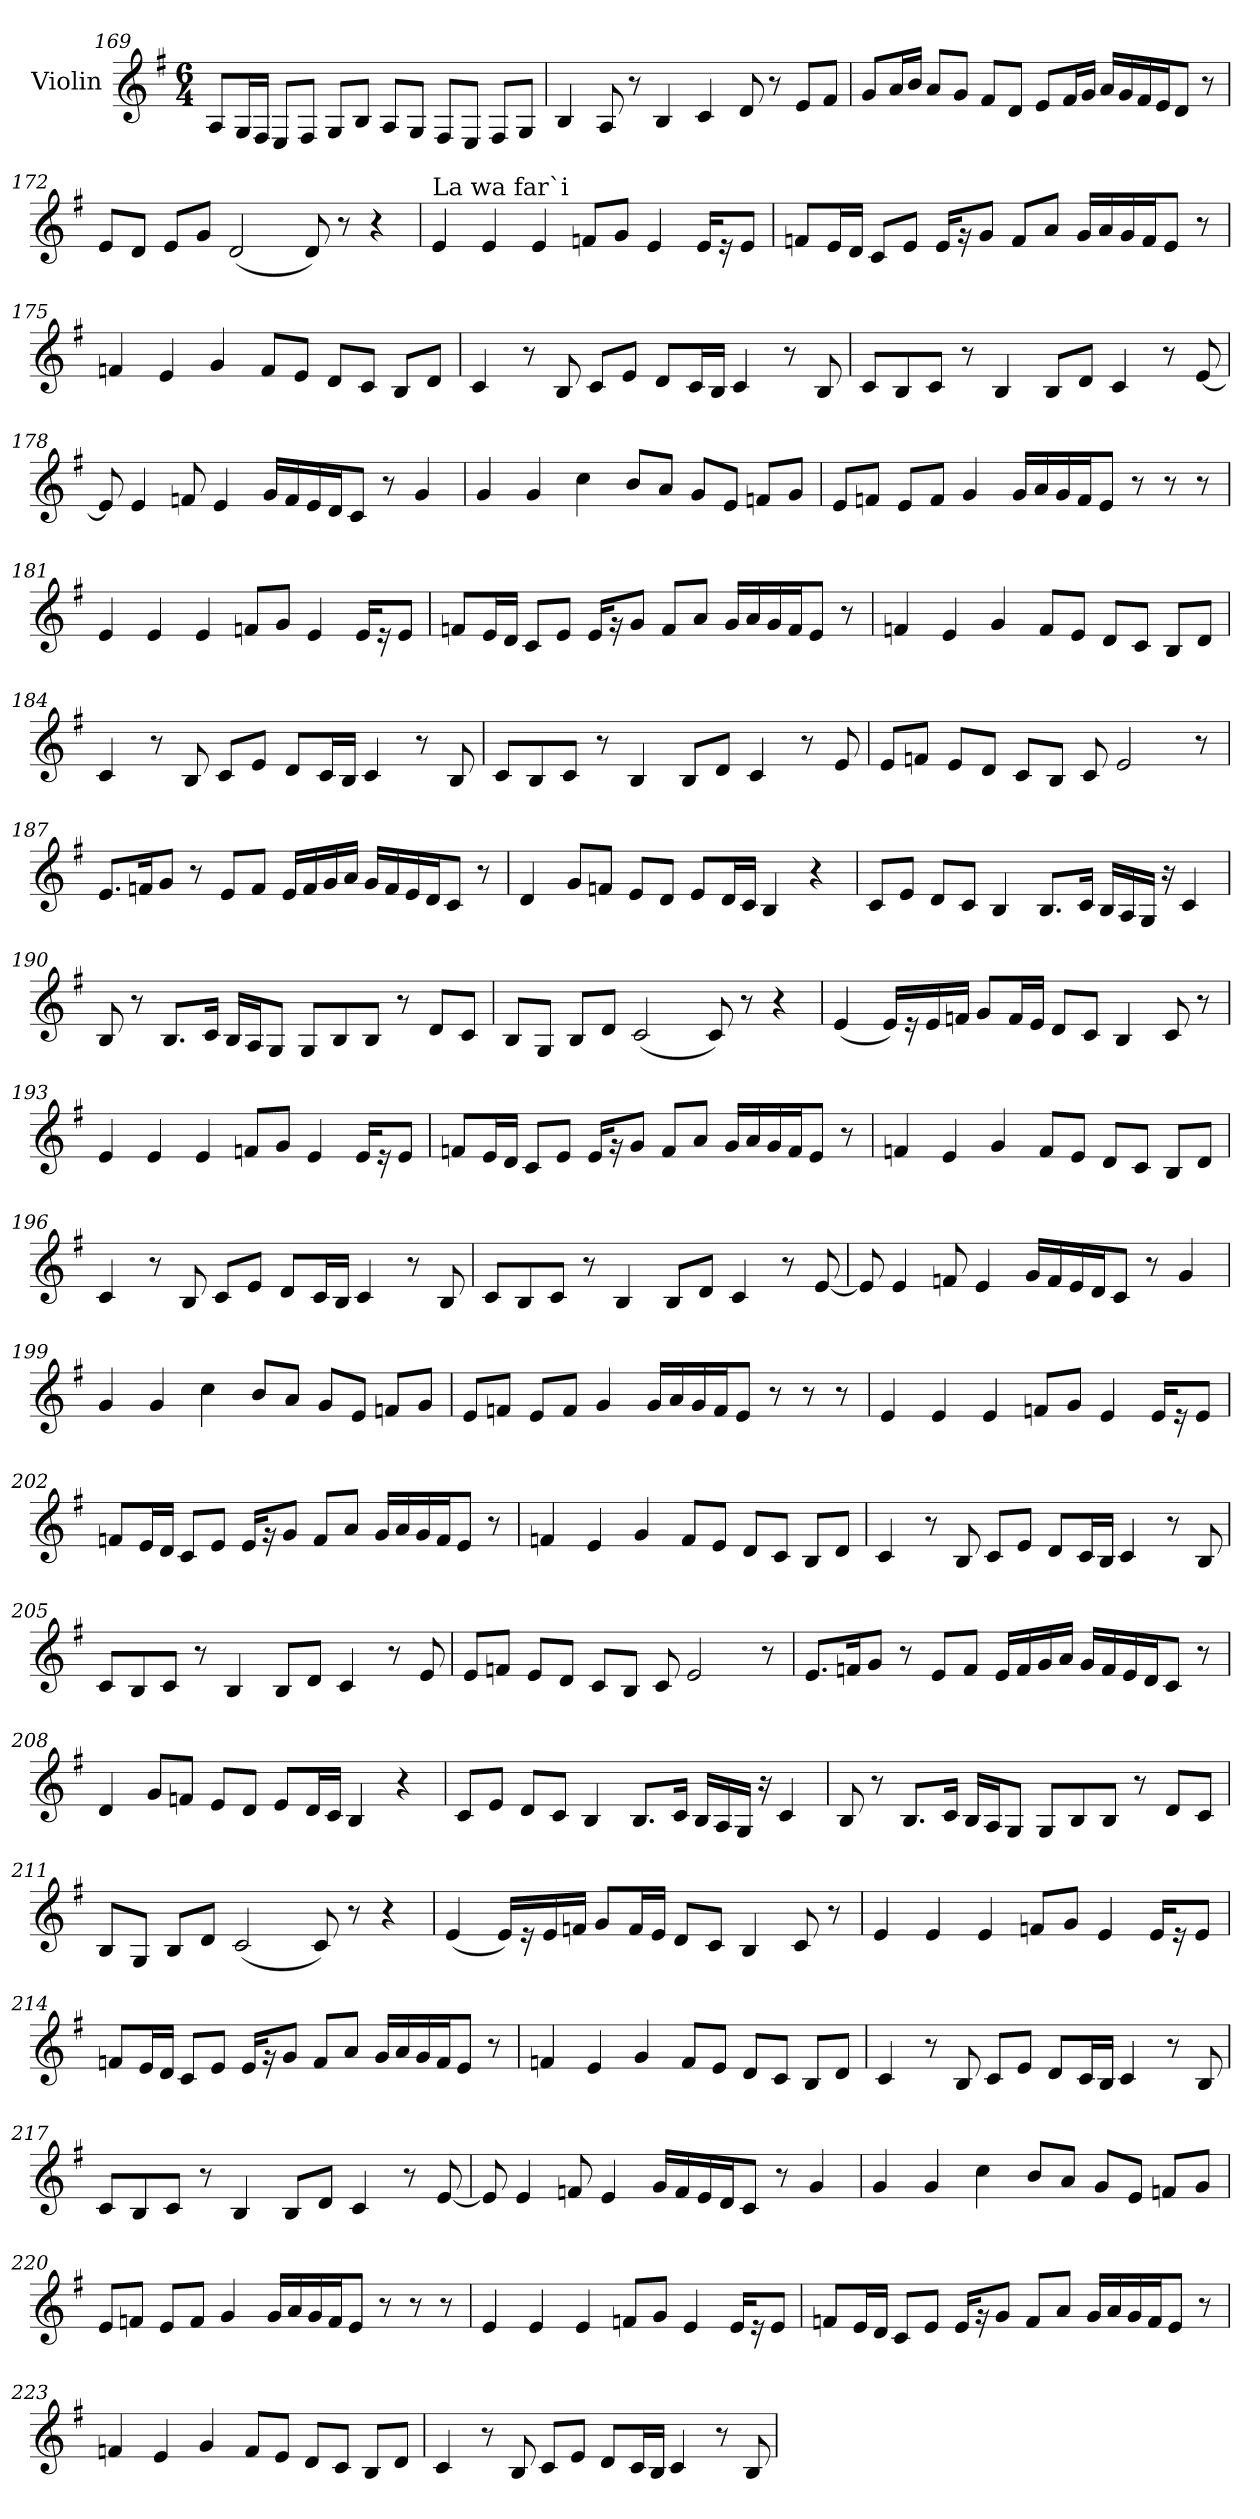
**kern
*part1
*staff1
*I"Violin
*clefG2
*k[f#]
*G:
*M6/4
=169
8A/L
16G/L
16F#/JJ
8E/L
8F#/J
8G/L
8B/J
8A/L
8G/J
8F#/L
8E/J
8F#/L
8G/J
!!LO:LB:g=z
=170
4B/
8A/
8r
4B/
4c/
8d/
8r
8e/L
8f#/J
=171
8g/L
16a/L
16b/JJ
8a/L
8g/J
8f#/L
8d/J
8e/L
16f#/L
16g/JJ
16a/LL
16g/
16f#/
16e/J
8d/J
8r
=172
8e/L
8d/J
8e/L
8g/J
(<2d/
8d/)
8r
4r
!!LO:LB:g=z
=173
!LO:TX:a:t=La wa far`i
4e/
4e/
4e/
8fn/L
8g/J
4e/
16e/KL
16r
8e/J
=174
8fn/L
16e/L
16d/JJ
8c/L
8e/J
16e/KL
16r
8g/J
8f/L
8a/J
16g/LL
16a/
16g/
16f/J
8e/J
8r
=175
4fn/
4e/
4g/
8f/L
8e/J
8d/L
8c/J
8B/L
8d/J
!!LO:LB:g=z
=176
4c/
8r
8B/
8c/L
8e/J
8d/L
16c/L
16B/JJ
4c/
8r
8B/
=177
8c/L
8B/
8c/J
8r
4B/
8B/L
8d/J
4c/
8r
[8e/
=178
8e/]
4e/
8fn/
4e/
16g/LL
16f/
16e/
16d/J
8c/J
8r
4g/
!!LO:LB:g=z
=179
4g/
4g/
4cc\
8b/L
8a/J
8g/L
8e/J
8fn/L
8g/J
=180
8e/L
8fn/J
8e/L
8f/J
4g/
16g/LL
16a/
16g/
16f/J
8e/J
8r
8r
8r
=181
4e/
4e/
4e/
8fn/L
8g/J
4e/
16e/KL
16r
8e/J
!!LO:LB:g=z
=182
8fn/L
16e/L
16d/JJ
8c/L
8e/J
16e/KL
16r
8g/J
8f/L
8a/J
16g/LL
16a/
16g/
16f/J
8e/J
8r
=183
4fn/
4e/
4g/
8f/L
8e/J
8d/L
8c/J
8B/L
8d/J
=184
4c/
8r
8B/
8c/L
8e/J
8d/L
16c/L
16B/JJ
4c/
8r
8B/
!!LO:PB:g=z
=185
8c/L
8B/
8c/J
8r
4B/
8B/L
8d/J
4c/
8r
8e/
=186
8e/L
8fn/J
8e/L
8d/J
8c/L
8B/J
8c/
2e/
8r
!!LO:LB:g=z
=187
8.e/L
16fn/K
8g/J
8r
8e/L
8f/J
16e/LL
16f/
16g/
16a/JJ
16g/LL
16f/
16e/
16d/J
8c/J
8r
!!LO:LB:g=z
=188
4d/
8g/L
8fn/J
8e/L
8d/J
8e/L
16d/L
16c/JJ
4B/
4r
=189
8c/L
8e/J
8d/L
8c/J
4B/
8.B/L
16c/Jk
16B/LL
16A/
16G/JJ
16r
4c/
!!LO:LB:g=z
=190
8B/
8r
8.B/L
16c/Jk
16B/LL
16A/J
8G/J
8G/L
8B/
8B/J
8r
8d/L
8c/J
!!LO:LB:g=z
=191
8B/L
8G/J
8B/L
8d/J
(<2c/
8c/)
8r
4r
=192
(<4e/
16e/LL)
16r
16e/
16fn/JJ
8g/L
16f/L
16e/JJ
8d/L
8c/J
4B/
8c/
8r
=193
4e/
4e/
4e/
8fn/L
8g/J
4e/
16e/KL
16r
8e/J
!!LO:LB:g=z
=194
8fn/L
16e/L
16d/JJ
8c/L
8e/J
16e/KL
16r
8g/J
8f/L
8a/J
16g/LL
16a/
16g/
16f/J
8e/J
8r
=195
4fn/
4e/
4g/
8f/L
8e/J
8d/L
8c/J
8B/L
8d/J
=196
4c/
8r
8B/
8c/L
8e/J
8d/L
16c/L
16B/JJ
4c/
8r
8B/
!!LO:LB:g=z
=197
8c/L
8B/
8c/J
8r
4B/
8B/L
8d/J
4c/
8r
[8e/
=198
8e/]
4e/
8fn/
4e/
16g/LL
16f/
16e/
16d/J
8c/J
8r
4g/
=199
4g/
4g/
4cc\
8b/L
8a/J
8g/L
8e/J
8fn/L
8g/J
!!LO:LB:g=z
=200
8e/L
8fn/J
8e/L
8f/J
4g/
16g/LL
16a/
16g/
16f/J
8e/J
8r
8r
8r
=201
4e/
4e/
4e/
8fn/L
8g/J
4e/
16e/KL
16r
8e/J
=202
8fn/L
16e/L
16d/JJ
8c/L
8e/J
16e/KL
16r
8g/J
8f/L
8a/J
16g/LL
16a/
16g/
16f/J
8e/J
8r
!!LO:PB:g=z
=203
4fn/
4e/
4g/
8f/L
8e/J
8d/L
8c/J
8B/L
8d/J
=204
4c/
8r
8B/
8c/L
8e/J
8d/L
16c/L
16B/JJ
4c/
8r
8B/
=205
8c/L
8B/
8c/J
8r
4B/
8B/L
8d/J
4c/
8r
8e/
!!LO:PB:g=z
=206
8e/L
8fn/J
8e/L
8d/J
8c/L
8B/J
8c/
2e/
8r
=207
8.e/L
16fn/K
8g/J
8r
8e/L
8f/J
16e/LL
16f/
16g/
16a/JJ
16g/LL
16f/
16e/
16d/J
8c/J
8r
=208
4d/
8g/L
8fn/J
8e/L
8d/J
8e/L
16d/L
16c/JJ
4B/
4r
!!LO:LB:g=z
=209
8c/L
8e/J
8d/L
8c/J
4B/
8.B/L
16c/Jk
16B/LL
16A/
16G/JJ
16r
4c/
=210
8B/
8r
8.B/L
16c/Jk
16B/LL
16A/J
8G/J
8G/L
8B/
8B/J
8r
8d/L
8c/J
!!LO:LB:g=z
=211
8B/L
8G/J
8B/L
8d/J
(<2c/
8c/)
8r
4r
=212
(<4e/
16e/LL)
16r
16e/
16fn/JJ
8g/L
16f/L
16e/JJ
8d/L
8c/J
4B/
8c/
8r
=213
4e/
4e/
4e/
8fn/L
8g/J
4e/
16e/KL
16r
8e/J
!!LO:LB:g=z
=214
8fn/L
16e/L
16d/JJ
8c/L
8e/J
16e/KL
16r
8g/J
8f/L
8a/J
16g/LL
16a/
16g/
16f/J
8e/J
8r
=215
4fn/
4e/
4g/
8f/L
8e/J
8d/L
8c/J
8B/L
8d/J
=216
4c/
8r
8B/
8c/L
8e/J
8d/L
16c/L
16B/JJ
4c/
8r
8B/
!!LO:LB:g=z
=217
8c/L
8B/
8c/J
8r
4B/
8B/L
8d/J
4c/
8r
[8e/
=218
8e/]
4e/
8fn/
4e/
16g/LL
16f/
16e/
16d/J
8c/J
8r
4g/
=219
4g/
4g/
4cc\
8b/L
8a/J
8g/L
8e/J
8fn/L
8g/J
!!LO:LB:g=z
=220
8e/L
8fn/J
8e/L
8f/J
4g/
16g/LL
16a/
16g/
16f/J
8e/J
8r
8r
8r
=221
4e/
4e/
4e/
8fn/L
8g/J
4e/
16e/KL
16r
8e/J
=222
8fn/L
16e/L
16d/JJ
8c/L
8e/J
16e/KL
16r
8g/J
8f/L
8a/J
16g/LL
16a/
16g/
16f/J
8e/J
8r
!!LO:LB:g=z
=223
4fn/
4e/
4g/
8f/L
8e/J
8d/L
8c/J
8B/L
8d/J
=224
4c/
8r
8B/
8c/L
8e/J
8d/L
16c/L
16B/JJ
4c/
8r
8B/
=
*-
